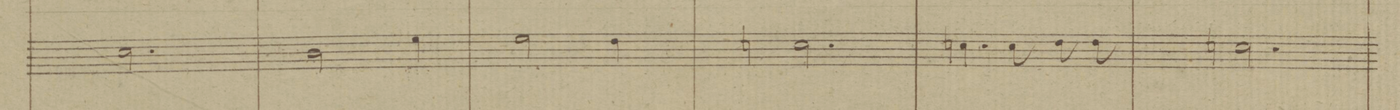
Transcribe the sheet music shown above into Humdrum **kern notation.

**kern	**dynam	**text	**text
*I"Tenore	*	*	*
*clefC4	*	*	*
*k[b-]	*	*	*
*M3/4	*	*	*
2.B-\	.	.	.
=15	=15	=15	=15
2A\	.	.	.
4d\	.	.	.
=16	=16	=16	=16
2d\	.	.	.
4c\	.	.	.
=17	=17	=17	=17
2.Bn\	.	.	.
=18	=18	=18	=18
4.Bn\	.	.	.
*8\right	*	*	*
8B\	.	.	.
8c\	.	.	.
8c\	.	.	.
=19	=19	=19	=19
2.Bn\	.	.	.
=20	=20	=20	=20
*-	*-	*-	*-
